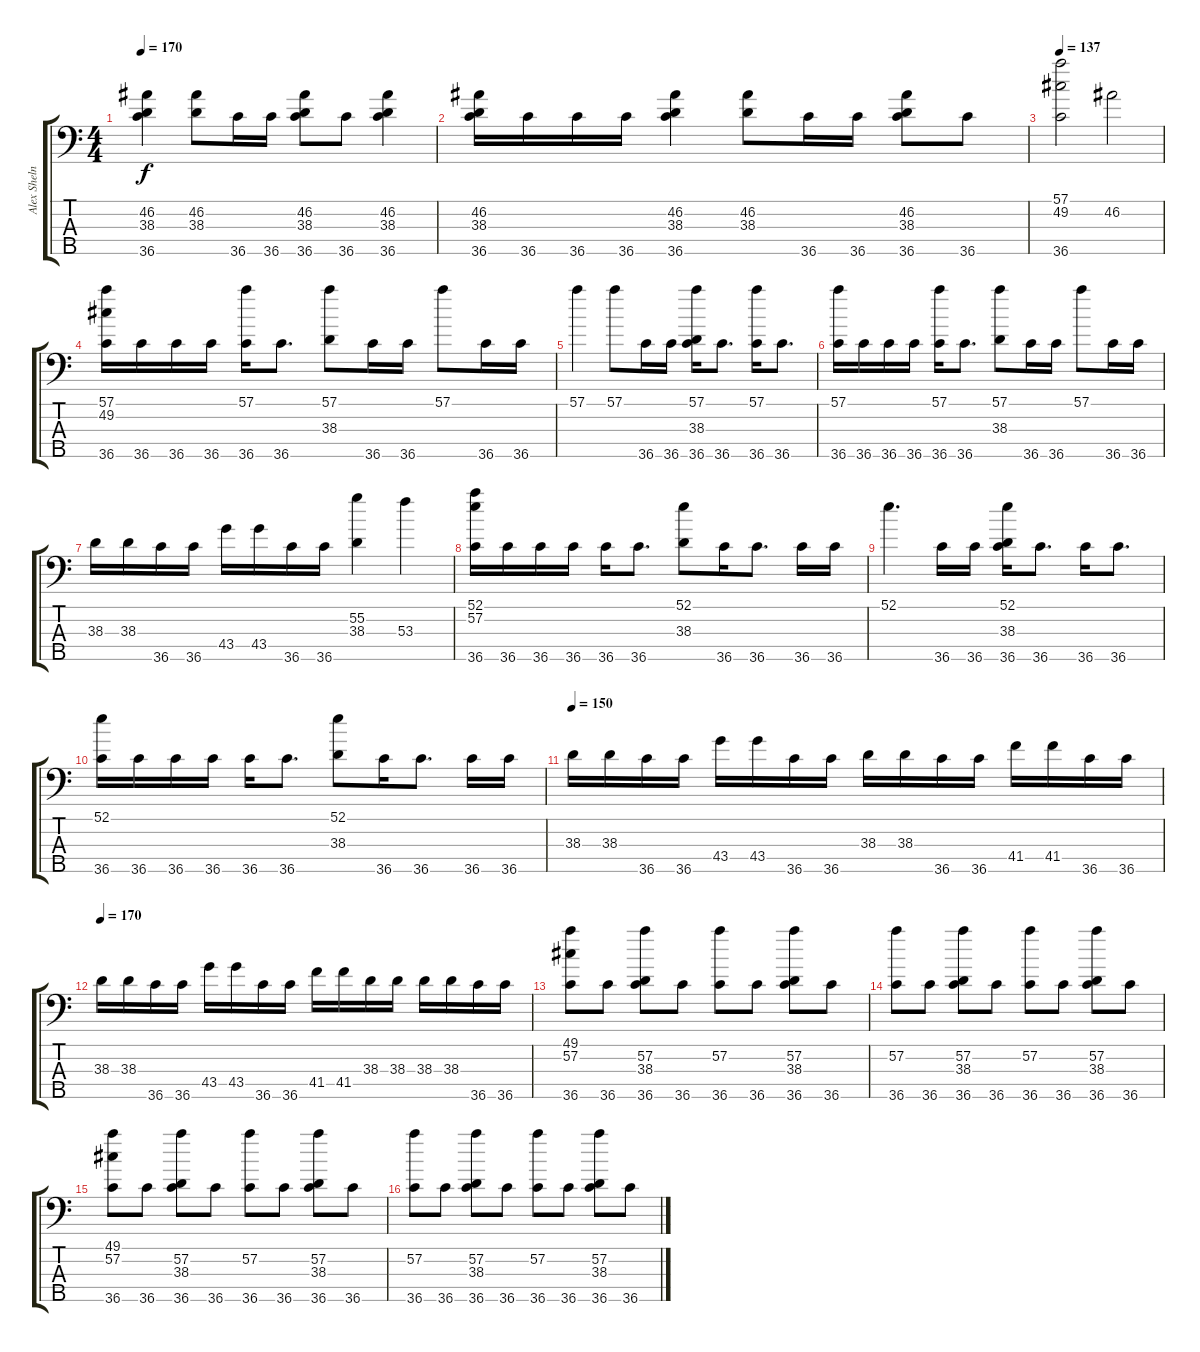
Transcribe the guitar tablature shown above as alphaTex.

\track ("Alex Shelnut - Drums" "Alex Sheln") {instrument acousticgrandpiano}
\staff {score tabs}
\tuning (C-1 C-1 C-1 C-1 C-1) {hide}
\ts (4 4)
\tempo 170
\clef f4
\ks c
(46.2 38.3 36.5).4{dy f} (46.2 38.3).8 36.5.16 36.5.16 (46.2 38.3 36.5).8 36.5.8 (46.2 38.3 36.5).4 |
(46.2 38.3 36.5).16 36.5.16 36.5.16 36.5.16 (46.2 38.3 36.5).4 (46.2 38.3).8 36.5.16 36.5.16 (46.2 38.3 36.5).8 36.5.8 |
\tempo 137
(57.1 49.2 36.5).2 46.2.2 |
(57.1 49.2 36.5).16 36.5.16 36.5.16 36.5.16 (57.1 36.5).16 36.5.8{d} (57.1 38.3).8 36.5.16 36.5.16 57.1.8 36.5.16 36.5.16 |
57.1.4 57.1.8 36.5.16 36.5.16 (57.1 38.3 36.5).16 36.5.8{d} (57.1 36.5).16 36.5.8{d} |
(57.1 36.5).16 36.5.16 36.5.16 36.5.16 (57.1 36.5).16 36.5.8{d} (57.1 38.3).8 36.5.16 36.5.16 57.1.8 36.5.16 36.5.16 |
38.3.16 38.3.16 36.5.16 36.5.16 43.4.16 43.4.16 36.5.16 36.5.16 (55.2 38.3).4 53.3.4 |
(52.1 57.2 36.5).16 36.5.16 36.5.16 36.5.16 36.5.16 36.5.8{d} (52.1 38.3).8 36.5.16 36.5.8{d} 36.5.16 36.5.16 |
52.1.4{d} 36.5.16 36.5.16 (52.1 38.3 36.5).16 36.5.8{d} 36.5.16 36.5.8{d} |
(52.1 36.5).16 36.5.16 36.5.16 36.5.16 36.5.16 36.5.8{d} (52.1 38.3).8 36.5.16 36.5.8{d} 36.5.16 36.5.16 |
\tempo 150
38.3.16 38.3.16 36.5.16 36.5.16 43.4.16 43.4.16 36.5.16 36.5.16 38.3.16 38.3.16 36.5.16 36.5.16 41.4.16 41.4.16 36.5.16 36.5.16 |
\tempo 170
38.3.16 38.3.16 36.5.16 36.5.16 43.4.16 43.4.16 36.5.16 36.5.16 41.4.16 41.4.16 38.3.16 38.3.16 38.3.16 38.3.16 36.5.16 36.5.16 |
(49.1 57.2 36.5).8 36.5.8 (57.2 38.3 36.5).8 36.5.8 (57.2 36.5).8 36.5.8 (57.2 38.3 36.5).8 36.5.8 |
(57.2 36.5).8 36.5.8 (57.2 38.3 36.5).8 36.5.8 (57.2 36.5).8 36.5.8 (57.2 38.3 36.5).8 36.5.8 |
(49.1 57.2 36.5).8 36.5.8 (57.2 38.3 36.5).8 36.5.8 (57.2 36.5).8 36.5.8 (57.2 38.3 36.5).8 36.5.8 |
(57.2 36.5).8 36.5.8 (57.2 38.3 36.5).8 36.5.8 (57.2 36.5).8 36.5.8 (57.2 38.3 36.5).8 36.5.8
